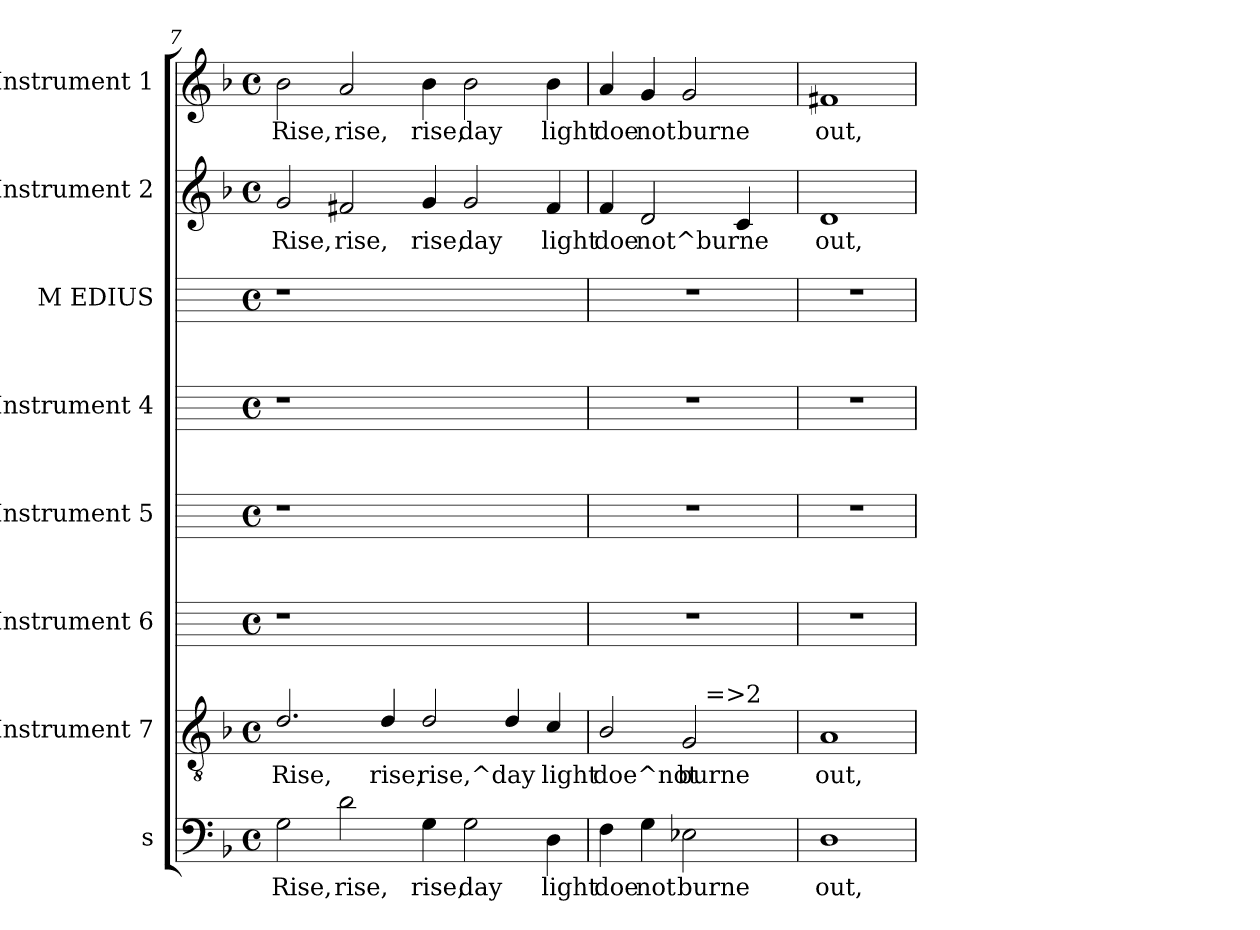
**kern	**text	**kern	**text	**kern	**kern	**kern	**kern	**kern	**text	**kern	**text
*part8	*part8	*part7	*part7	*part6	*part5	*part4	*part3	*part2	*part2	*part1	*part1
*staff8	*staff8	*staff7	*staff7	*staff6	*staff5	*staff4	*staff3	*staff2	*staff2	*staff1	*staff1
*I"s	*	*I"Instrument 7	*	*I"Instrument 6	*I"Instrument 5	*I"Instrument 4	*I"M EDIUS	*I"Instrument 2	*	*I"Instrument 1	*
!!LO:PB:g=z
*clefF4	*	*clefGv2	*	*	*	*	*	*clefG2	*	*clefG2	*
*k[b-]	*	*k[b-]	*	*k[]	*k[]	*k[]	*k[]	*k[b-]	*	*k[b-]	*
*F:	*	*F:	*	*C:	*C:	*C:	*C:	*F:	*	*F:	*
*M4/4	*	*M4/4	*	*M4/4	*M4/4	*M4/4	*M4/4	*M4/4	*	*M4/4	*
*met(c)	*	*met(c)	*	*met(c)	*met(c)	*met(c)	*met(c)	*met(c)	*	*met(c)	*
=7	=7	=7	=7	=7	=7	=7	=7	=7	=7	=7	=7
!	!LO:LY:b	!	!LO:LY:b:cj	!	!	!	!	!	!LO:LY:b:cj	!	!LO:LY:b:cj
2G\	Rise,	2.d/	Rise,	1r	1r	1r	1r	2g/	Rise,	2b-\	Rise,
!	!LO:LY:b	!	!	!	!	!	!	!	!LO:LY:b:cj	!	!LO:LY:b:cj
2d\	rise,	.	.	.	.	.	.	2f#X/	rise,	2a/	rise,
!	!	!	!LO:LY:b:cj	!	!	!	!	!	!	!	!
.	.	4d/	rise,	.	.	.	.	.	.	.	.
!	!LO:LY:b	!	!LO:LY:b:cj	!	!	!	!	!	!LO:LY:b:cj	!	!LO:LY:b:cj
4G\	rise,	2d/	rise,^day	1ryy	1ryy	1ryy	1ryy	4g/	rise,	4b-\	rise,
!	!LO:LY:b	!	!	!	!	!	!	!	!LO:LY:b:cj	!	!LO:LY:b:cj
2G\	day	.	.	.	.	.	.	2g/	day	2b-\	day
!	!	!	!LO:LY:b:cj	!	!	!	!	!	!	!	!
.	.	4d/	.	.	.	.	.	.	.	.	.
!	!LO:LY:b	!	!LO:LY:b:cj	!	!	!	!	!	!LO:LY:b:cj	!	!LO:LY:b:cj
4D\	light	4c/	light	.	.	.	.	4f#/	light	4b-\	light
=8	=8	=8	=8	=8	=8	=8	=8	=8	=8	=8	=8
!	!LO:LY:b	!	!LO:LY:b:cj	!	!	!	!	!	!LO:LY:b:cj	!	!LO:LY:b:cj
*	*	*^	*	*	*	*	*	*	*	*	*
4F\	doe	2B-/	2ryy	doe^not	1r	1r	1r	1r	4f/	doe	4a/	doe
!	!LO:LY:b	!	!	!	!	!	!	!	!	!LO:LY:b:cj	!	!LO:LY:b:cj
4G\	not	.	.	.	.	.	.	.	2d/	not^burne	4g/	not
!	!LO:LY:b	!	!	!LO:LY:b:cj	!	!	!	!	!	!	!	!LO:LY:b:cj
2E-X\	burne	2G/	16.ryy	burne	.	.	.	.	.	.	2g/	burne
!	!	!	!LO:TX:a:t==>2	!	!	!	!	!	!	!	!	!
.	.	.	4ryy	.	.	.	.	.	.	.	.	.
!	!	!	!	!	!	!	!	!	!	!LO:LY:b:cj	!	!
.	.	.	.	.	.	.	.	.	4c/	.	.	.
.	.	.	8ryy	.	.	.	.	.	.	.	.	.
.	.	.	32ryy	.	.	.	.	.	.	.	.	.
=9	=9	=9	=9	=9	=9	=9	=9	=9	=9	=9	=9	=9
!	!LO:LY:b	!	!	!LO:LY:b:cj	!	!	!	!	!	!LO:LY:b:cj	!	!LO:LY:b:cj
*	*	*v	*v	*	*	*	*	*	*	*	*	*
1D	out,	1A	out,	1r	1r	1r	1r	1d	out,	1f#X	out,
=	=	=	=	=	=	=	=	=	=	=	=
*-	*-	*-	*-	*-	*-	*-	*-	*-	*-	*-	*-
